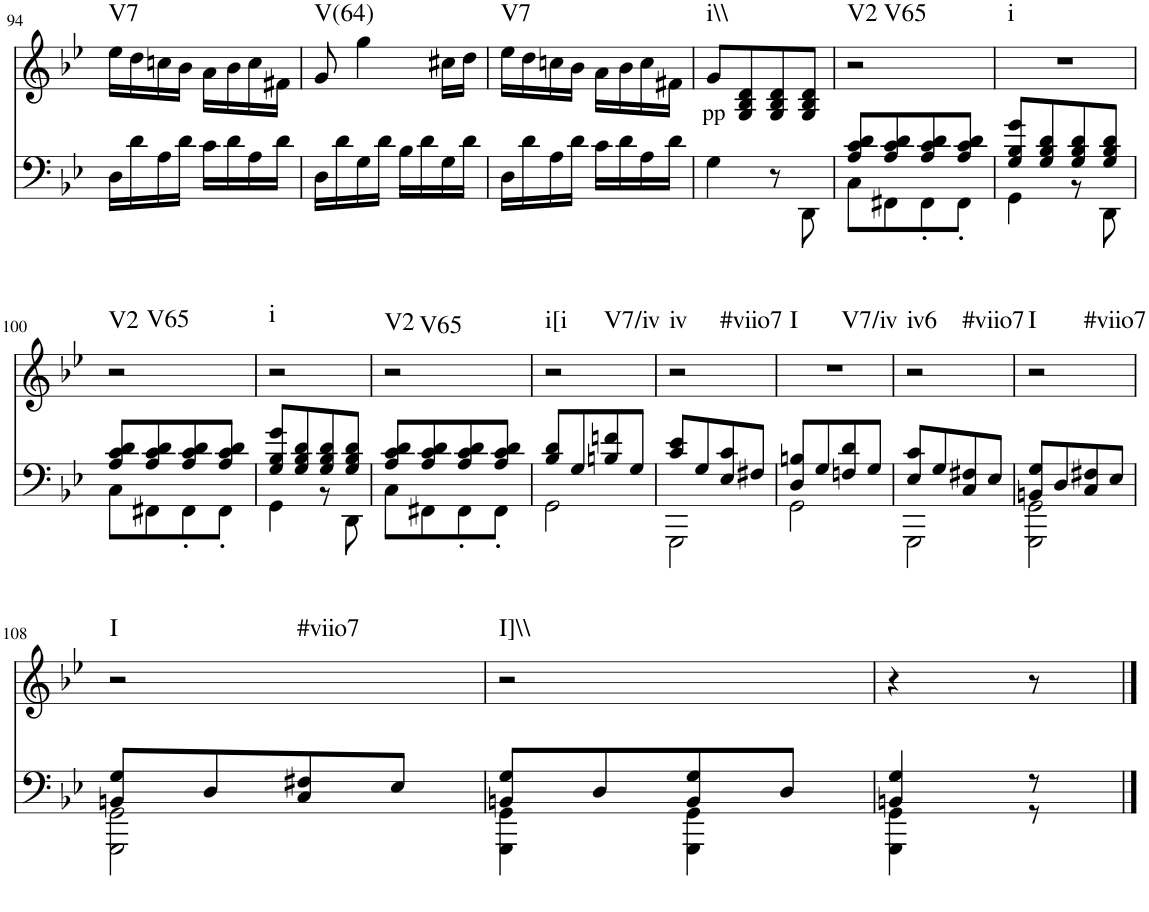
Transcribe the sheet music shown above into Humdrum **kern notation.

**kern	**kern	**text	**harte
*part2	*part1	*part1	*part1
*staff2	*staff1	*staff1	*
*I"Piano	*I"Piano	*	*
*I'Pno	*I'Pno	*	*
!!LO:PB:g=z
*clefF4	*clefG2	*	*
*k[b-e-]	*k[b-e-]	*	*
*g:	*g:	*	*
*M2/4	*M2/4	*	*
=94	=94	=94	=94
!	!	!	!LO:H:kt=V7
16D\LL	16ee-\LL	.	N
16d\	16dd\	.	.
16A\	16ccn\	.	.
16d\JJ	16b-\JJ	.	.
16c\LL	16a\LL	.	.
16d\	16b-\	.	.
16A\	16cc\	.	.
16d\JJ	16f#X\JJ	.	.
=95	=95	=95	=95
!	!	!	!LO:H:kt=V(64)
16D\LL	8g/	.	N
16d\	.	.	.
16G\	4gg\	.	.
16d\JJ	.	.	.
16B-\LL	.	.	.
16d\	.	.	.
16G\	16cc#X\LL	.	.
16d\JJ	16dd\JJ	.	.
=96	=96	=96	=96
!	!	!	!LO:H:kt=V7
16D\LL	16ee-\LL	.	N
16d\	16dd\	.	.
16A\	16ccn\	.	.
16d\JJ	16b-\JJ	.	.
16c\LL	16a\LL	.	.
16d\	16b-\	.	.
16A\	16cc\	.	.
16d\JJ	16f#X\JJ	.	.
=97	=97	=97	=97
!	!	!LO:LY:b	!LO:H:kt=i\\
4G\	8g/L	pp	N
.	8G/ 8B-/ 8d/	.	.
8r	8G/ 8B-/ 8d/	.	.
8DD\	8G/ 8B-/ 8d/J	.	.
=98	=98	=98	=98
*^	*	*	*
!	!	!	!	!LO:H:n=1:kt=V2
!	!	!	!	!LO:H:n=2:kt=V65
8A/ 8c/ 8d/L	8C\L	2r	.	N N
8A/ 8c/ 8d/	8FF#X\	.	.	.
8A/ 8c/ 8d/	8FF#'\	.	.	.
8A/ 8c/ 8d/J	8FF#'\J	.	.	.
=99	=99	=99	=99	=99
!	!	!	!	!LO:H:kt=i
8G/ 8B-/ 8g/L	4GG\	2r	.	N
8G/ 8B-/ 8d/	.	.	.	.
8G/ 8B-/ 8d/	8r	.	.	.
8G/ 8B-/ 8d/J	8DD\	.	.	.
!!LO:LB:g=z
=100	=100	=100	=100	=100
!	!	!	!	!LO:H:n=1:kt=V2
!	!	!	!	!LO:H:n=2:kt=V65
8A/ 8c/ 8d/L	8C\L	2r	.	N N
8A/ 8c/ 8d/	8FF#X\	.	.	.
8A/ 8c/ 8d/	8FF#'\	.	.	.
8A/ 8c/ 8d/J	8FF#'\J	.	.	.
=101	=101	=101	=101	=101
!	!	!	!	!LO:H:kt=i
8G/ 8B-/ 8g/L	4GG\	2r	.	N
8G/ 8B-/ 8d/	.	.	.	.
8G/ 8B-/ 8d/	8r	.	.	.
8G/ 8B-/ 8d/J	8DD\	.	.	.
=102	=102	=102	=102	=102
!	!	!	!	!LO:H:n=1:kt=V2
!	!	!	!	!LO:H:n=2:kt=V65
8A/ 8c/ 8d/L	8C\L	2r	.	N N
8A/ 8c/ 8d/	8FF#X\	.	.	.
8A/ 8c/ 8d/	8FF#'\	.	.	.
8A/ 8c/ 8d/J	8FF#'\J	.	.	.
=103	=103	=103	=103	=103
!	!	!	!	!LO:H:n=1:kt=i[i
!	!	!	!	!LO:H:n=2:kt=V7/iv
8B-/ 8d/L	2GG\	2r	.	N N
8G/	.	.	.	.
8Bn/ 8fn/	.	.	.	.
8G/J	.	.	.	.
=104	=104	=104	=104	=104
!	!	!	!	!LO:H:n=1:kt=iv
!	!	!	!	!LO:H:n=2:kt=#viio7
8c/ 8e-/L	2GGG\	2r	.	N N
8G/	.	.	.	.
8E-/ 8c/	.	.	.	.
8F#X/J	.	.	.	.
=105	=105	=105	=105	=105
!	!	!	!	!LO:H:n=1:kt=I
!	!	!	!	!LO:H:n=2:kt=V7/iv
8D/ 8Bn/L	2GG\	2r	.	N N
8G/	.	.	.	.
8Fn/ 8d/	.	.	.	.
8G/J	.	.	.	.
=106	=106	=106	=106	=106
!	!	!	!	!LO:H:n=1:kt=iv6
!	!	!	!	!LO:H:n=2:kt=#viio7
8E-/ 8c/L	2GGG\	2r	.	N N
8G/	.	.	.	.
8C/ 8F#X/	.	.	.	.
8E-/J	.	.	.	.
=107	=107	=107	=107	=107
!	!	!	!	!LO:H:n=1:kt=I
!	!	!	!	!LO:H:n=2:kt=#viio7
8BBn/ 8G/L	2GGG\ 2GG\	2r	.	N N
8D/	.	.	.	.
8C/ 8F#X/	.	.	.	.
8E-/J	.	.	.	.
!!LO:LB:g=z
=108	=108	=108	=108	=108
!	!	!	!	!LO:H:n=1:kt=I
!	!	!	!	!LO:H:n=2:kt=#viio7
8BBn/ 8G/L	2GGG\ 2GG\	2r	.	N N
8D/	.	.	.	.
8C/ 8F#X/	.	.	.	.
8E-/J	.	.	.	.
=109	=109	=109	=109	=109
!	!	!	!	!LO:H:kt=I]\\
8BBn/ 8G/L	4GGG\ 4GG\	2r	.	N
8D/	.	.	.	.
8BB/ 8G/	4GGG\ 4GG\	.	.	.
8D/J	.	.	.	.
=110	=110	=110	=110	=110
4BBn/ 4G/	4GGG\ 4GG\	4r	.	.
8r	8r	8r	.	.
*v	*v	*	*	*
==	==	==	==
*-	*-	*-	*-
